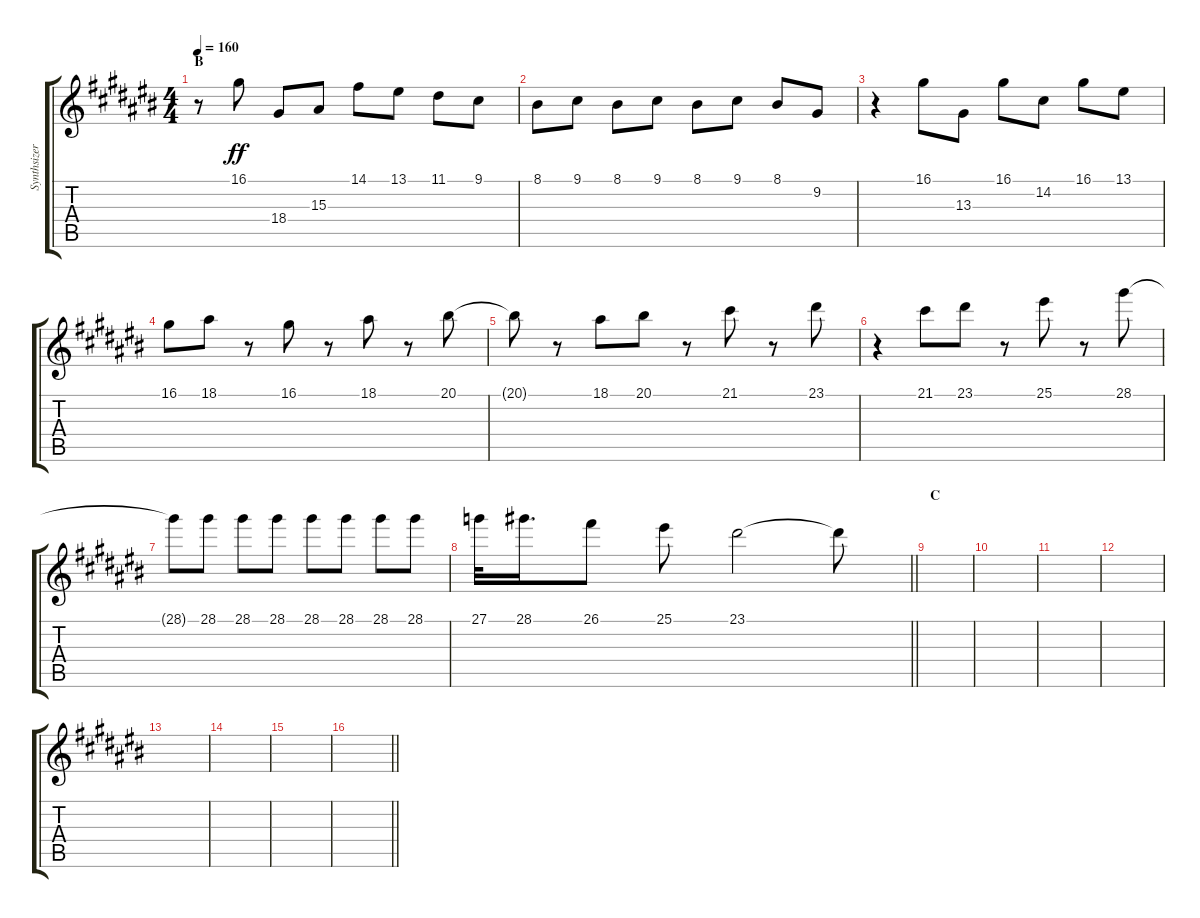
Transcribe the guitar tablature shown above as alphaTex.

\track ("Synthsizer" "Synthsizer") {instrument electricpiano1}
\staff {score tabs}
\tuning (E4 B3 G3 D3 A2 E2) {hide}
\ts (4 4)
\section ("" "B")
\tempo 160
\clef g2
\ks c#
r.8{dy ff} 16.1.8 18.4.8 15.3.8 14.1.8 13.1.8 11.1.8 9.1.8 |
8.1.8 9.1.8 8.1.8 9.1.8 8.1.8 9.1.8 8.1.8 9.2.8 |
r.4 16.1.8 13.3.8 16.1.8 14.2.8 16.1.8 13.1.8 |
16.1.8 18.1.8 r.8 16.1.8 r.8 18.1.8 r.8 20.1.8 |
20.1{t}.8 r.8 18.1.8 20.1.8 r.8 21.1.8 r.8 23.1.8 |
r.4 21.1.8 23.1.8 r.8 25.1.8 r.8 28.1.8 |
28.1{t}.8 28.1.8 28.1.8 28.1.8 28.1.8 28.1.8 28.1.8 28.1.8 |
\barLineRight lightlight
27.1.32 28.1.16{d} 26.1.8 25.1.8 23.1.2 23.1{t}.8 |
\section ("" "C")
|
|
|
|
|
|
|
\barLineRight lightlight
